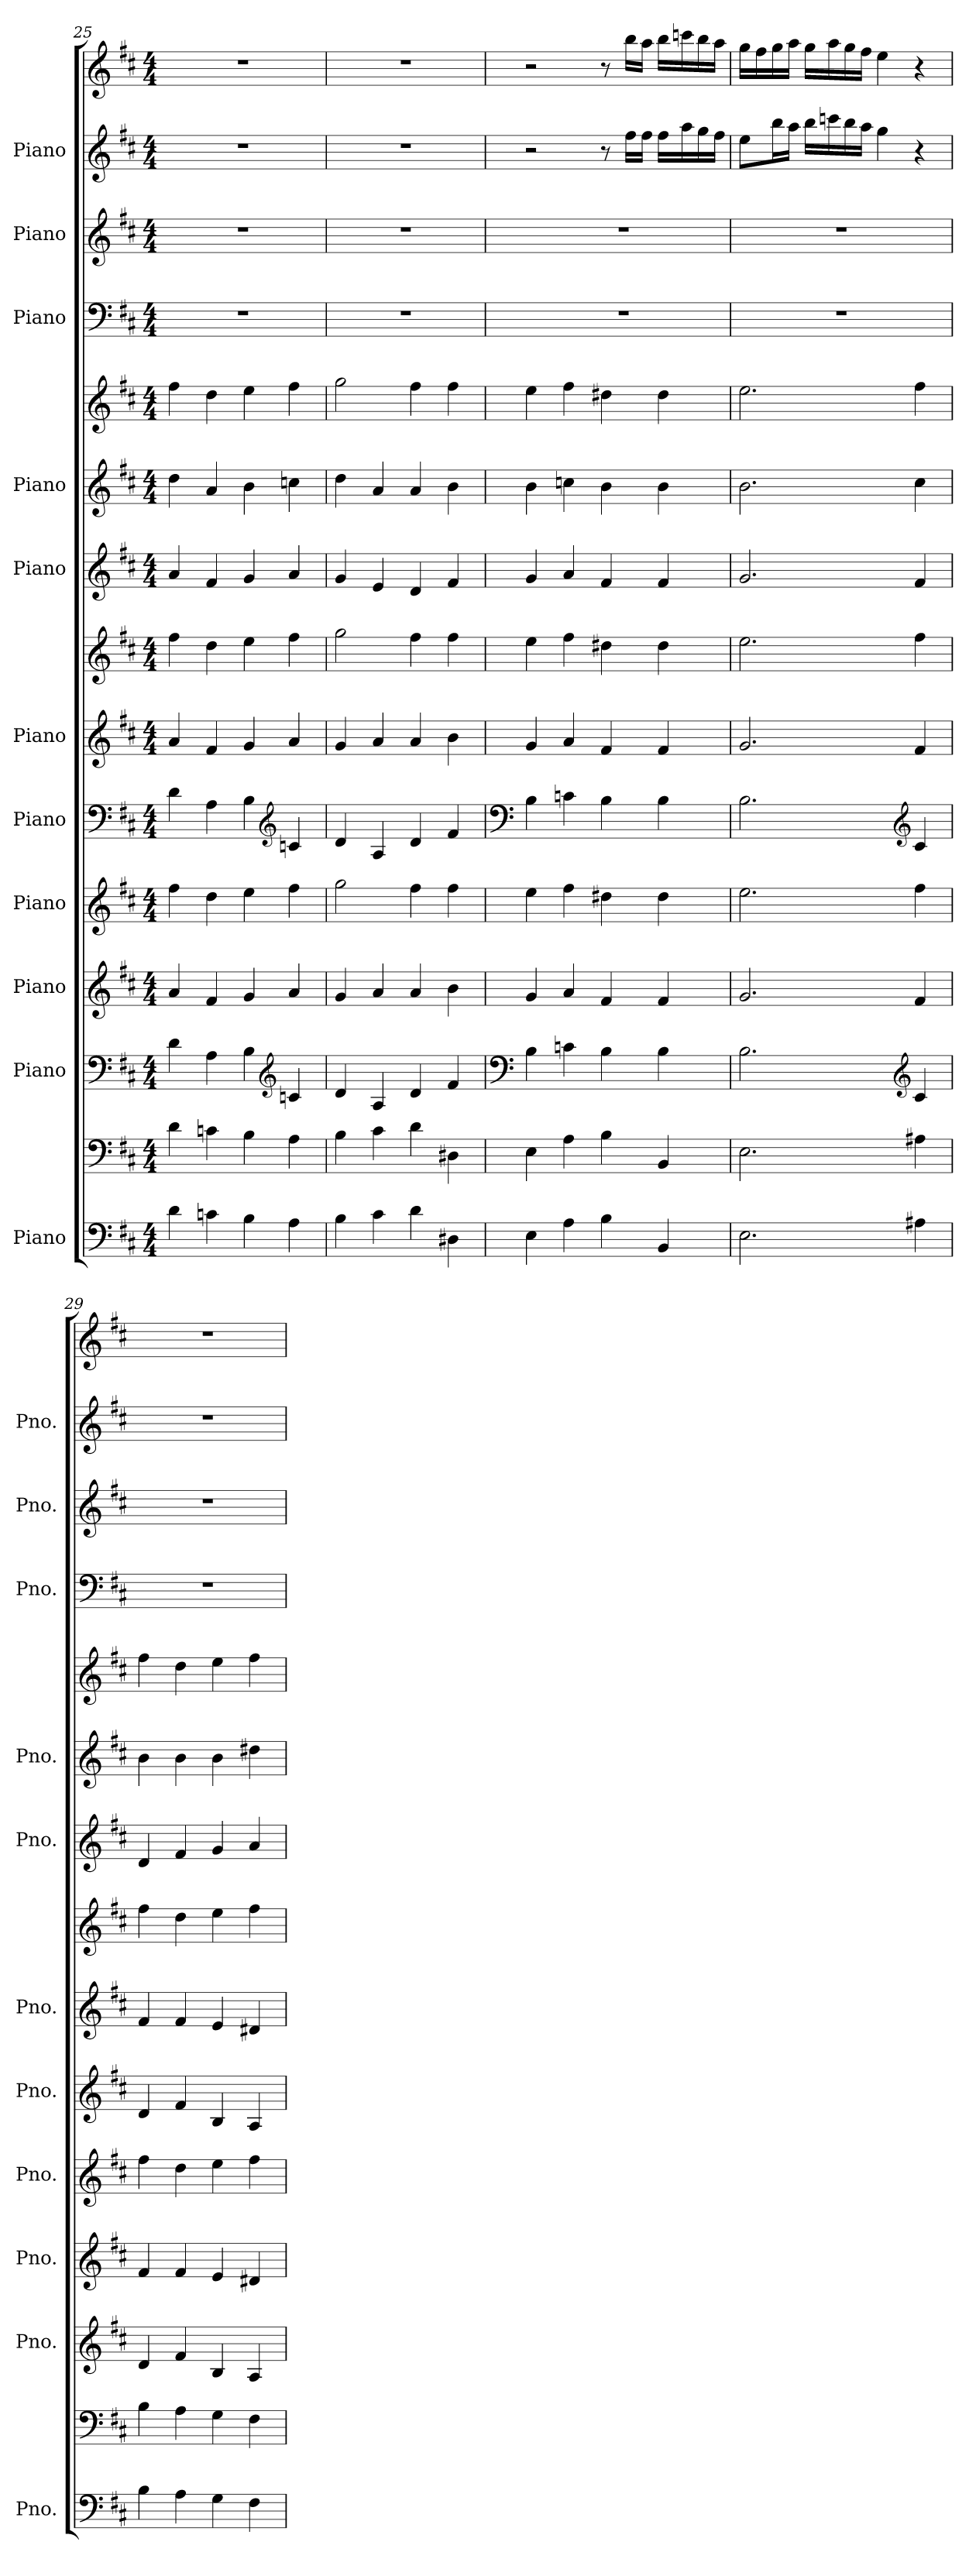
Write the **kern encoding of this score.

**kern	**kern	**kern	**kern	**kern	**kern	**kern	**kern	**kern	**kern	**kern	**kern	**kern	**kern	**kern
*part11	*part11	*part10	*part9	*part8	*part7	*part6	*part6	*part5	*part4	*part4	*part3	*part2	*part1	*part1
*staff15	*staff14	*staff13	*staff12	*staff11	*staff10	*staff9	*staff8	*staff7	*staff6	*staff5	*staff4	*staff3	*staff2	*staff1
*I"Piano	*	*I"Piano	*I"Piano	*I"Piano	*I"Piano	*I"Piano	*	*I"Piano	*I"Piano	*	*I"Piano	*I"Piano	*I"Piano	*
*I'Pno.	*	*I'Pno.	*I'Pno.	*I'Pno.	*I'Pno.	*I'Pno.	*	*I'Pno.	*I'Pno.	*	*I'Pno.	*I'Pno.	*I'Pno.	*
*clefF4	*clefF4	*clefF4	*clefG2	*clefG2	*clefF4	*clefG2	*clefG2	*clefG2	*clefG2	*clefG2	*clefF4	*clefG2	*clefG2	*clefG2
*k[f#c#]	*k[f#c#]	*k[f#c#]	*k[f#c#]	*k[f#c#]	*k[f#c#]	*k[f#c#]	*k[f#c#]	*k[f#c#]	*k[f#c#]	*k[f#c#]	*k[f#c#]	*k[f#c#]	*k[f#c#]	*k[f#c#]
*M4/4	*M4/4	*M4/4	*M4/4	*M4/4	*M4/4	*M4/4	*M4/4	*M4/4	*M4/4	*M4/4	*M4/4	*M4/4	*M4/4	*M4/4
=25	=25	=25	=25	=25	=25	=25	=25	=25	=25	=25	=25	=25	=25	=25
4d\	4d\	4d\	4a/	4ff#\	4d\	4a/	4ff#\	4a/	4dd\	4ff#\	1r	1r	1r	1r
4cn\	4cn\	4A\	4f#/	4dd\	4A\	4f#/	4dd\	4f#/	4a/	4dd\	.	.	.	.
4B\	4B\	4B\	4g/	4ee\	4B\	4g/	4ee\	4g/	4b\	4ee\	.	.	.	.
*	*	*clefG2	*	*	*clefG2	*	*	*	*	*	*	*	*	*
4A\	4A\	4cn/	4a/	4ff#\	4cn/	4a/	4ff#\	4a/	4ccn\	4ff#\	.	.	.	.
!!LO:PB:g=z
=26	=26	=26	=26	=26	=26	=26	=26	=26	=26	=26	=26	=26	=26	=26
4B\	4B\	4d/	4g/	2gg\	4d/	4g/	2gg\	4g/	4dd\	2gg\	1r	1r	1r	1r
4c#\	4c#\	4A/	4a/	.	4A/	4a/	.	4e/	4a/	.	.	.	.	.
4d\	4d\	4d/	4a/	4ff#\	4d/	4a/	4ff#\	4d/	4a/	4ff#\	.	.	.	.
4D#X\	4D#X\	4f#/	4b\	4ff#\	4f#/	4b\	4ff#\	4f#/	4b\	4ff#\	.	.	.	.
=27	=27	=27	=27	=27	=27	=27	=27	=27	=27	=27	=27	=27	=27	=27
*	*	*clefF4	*	*	*clefF4	*	*	*	*	*	*	*	*	*
4E\	4E\	4B\	4g/	4ee\	4B\	4g/	4ee\	4g/	4b\	4ee\	1r	1r	2r	2r
4A\	4A\	4cn\	4a/	4ff#\	4cn\	4a/	4ff#\	4a/	4ccn\	4ff#\	.	.	.	.
4B\	4B\	4B\	4f#/	4dd#X\	4B\	4f#/	4dd#X\	4f#/	4b\	4dd#X\	.	.	8r	8r
.	.	.	.	.	.	.	.	.	.	.	.	.	16ff#\LL	16bb\LL
.	.	.	.	.	.	.	.	.	.	.	.	.	16ff#\JJ	16aa\JJ
4BB/	4BB/	4B\	4f#/	4dd#\	4B\	4f#/	4dd#\	4f#/	4b\	4dd#\	.	.	16ff#\LL	16bb\LL
.	.	.	.	.	.	.	.	.	.	.	.	.	16aa\	16cccn\
.	.	.	.	.	.	.	.	.	.	.	.	.	16gg\	16bb\
.	.	.	.	.	.	.	.	.	.	.	.	.	16ff#\JJ	16aa\JJ
=28	=28	=28	=28	=28	=28	=28	=28	=28	=28	=28	=28	=28	=28	=28
2.E\	2.E\	2.B\	2.g/	2.ee\	2.B\	2.g/	2.ee\	2.g/	2.b\	2.ee\	1r	1r	8ee\L	16gg\LL
.	.	.	.	.	.	.	.	.	.	.	.	.	.	16ff#\
.	.	.	.	.	.	.	.	.	.	.	.	.	16bb\L	16gg\
.	.	.	.	.	.	.	.	.	.	.	.	.	16aa\JJ	16aa\JJ
.	.	.	.	.	.	.	.	.	.	.	.	.	16bb\LL	16gg\LL
.	.	.	.	.	.	.	.	.	.	.	.	.	16cccn\	16aa\
.	.	.	.	.	.	.	.	.	.	.	.	.	16bb\	16gg\
.	.	.	.	.	.	.	.	.	.	.	.	.	16aa\JJ	16ff#\JJ
.	.	.	.	.	.	.	.	.	.	.	.	.	4gg\	4ee\
*	*	*clefG2	*	*	*clefG2	*	*	*	*	*	*	*	*	*
4A#X\	4A#X\	4c#/	4f#/	4ff#\	4c#/	4f#/	4ff#\	4f#/	4cc#\	4ff#\	.	.	4r	4r
=29	=29	=29	=29	=29	=29	=29	=29	=29	=29	=29	=29	=29	=29	=29
4B\	4B\	4d/	4f#/	4ff#\	4d/	4f#/	4ff#\	4d/	4b\	4ff#\	1r	1r	1r	1r
4A\	4A\	4f#/	4f#/	4dd\	4f#/	4f#/	4dd\	4f#/	4b\	4dd\	.	.	.	.
4G\	4G\	4B/	4e/	4ee\	4B/	4e/	4ee\	4g/	4b\	4ee\	.	.	.	.
4F#\	4F#\	4A/	4d#X/	4ff#\	4A/	4d#X/	4ff#\	4a/	4dd#X\	4ff#\	.	.	.	.
=	=	=	=	=	=	=	=	=	=	=	=	=	=	=
*-	*-	*-	*-	*-	*-	*-	*-	*-	*-	*-	*-	*-	*-	*-
